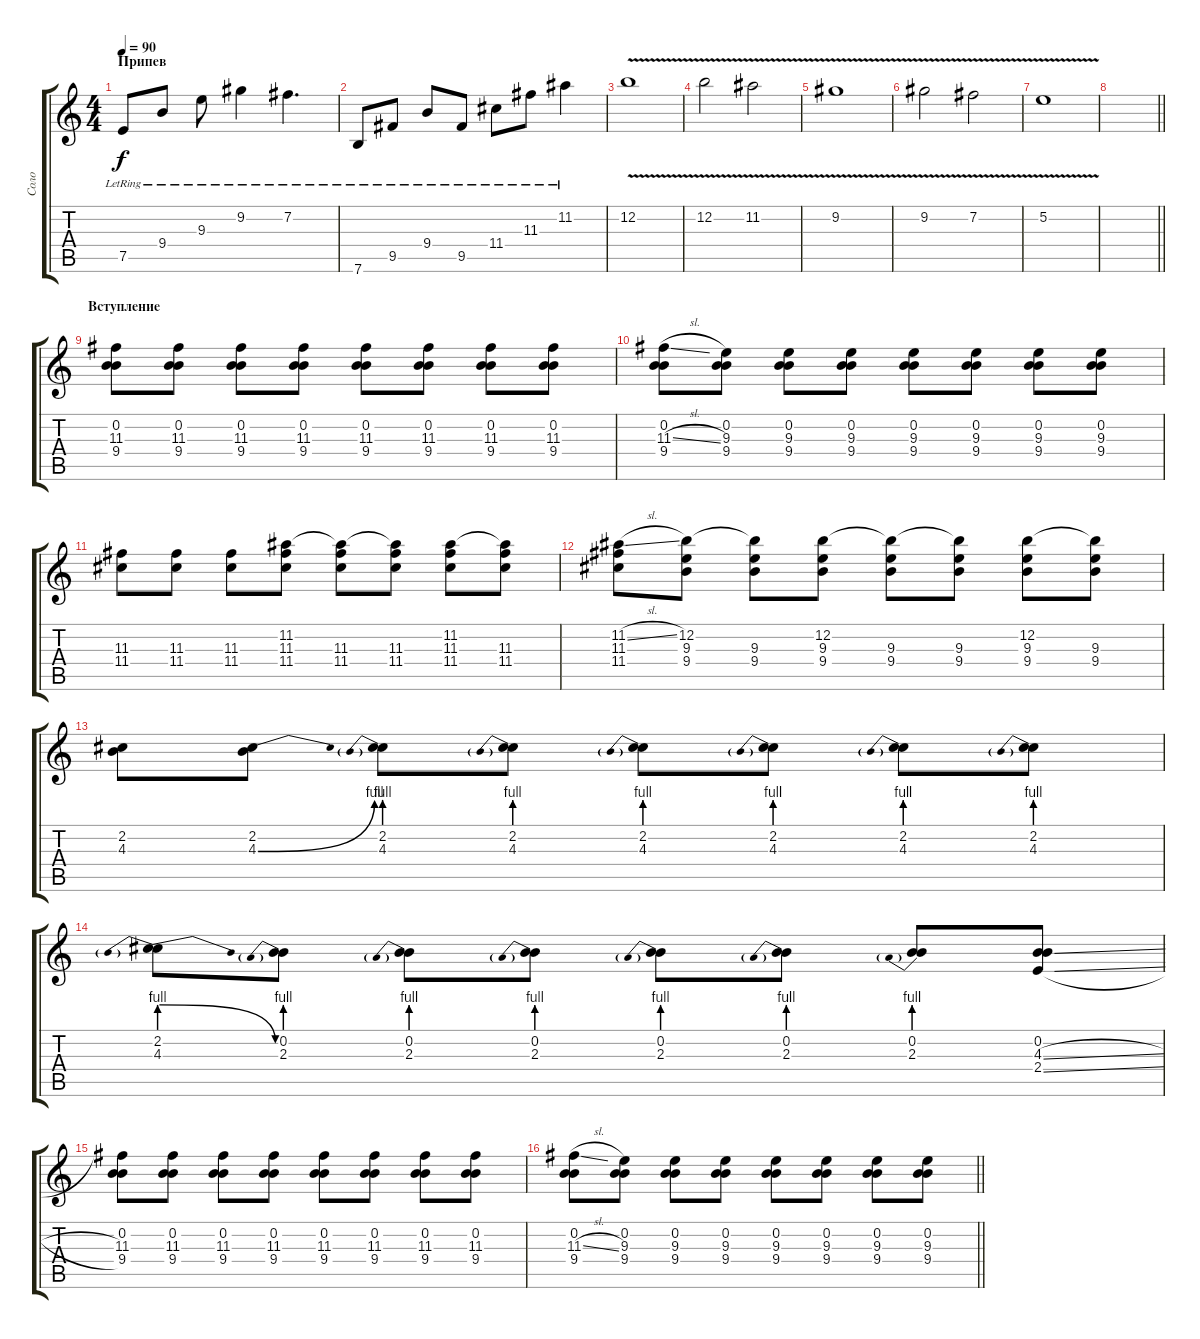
\track ("Соло" "Соло") {instrument overdrivenguitar}
\staff {score tabs}
\tuning (E4 B3 G3 D3 A2 E2) {hide}
\ts (4 4)
\section ("" "Припев")
\tempo 90
\clef g2
\ks c
7.5{lr}.8{dy f} 9.4{lr}.8 9.3{lr}.8 9.2{lr}.4 7.2{lr}.4{d} |
7.6{lr}.8 9.5{lr}.8 9.4{lr}.8 9.5{lr}.8 11.4{lr}.8 11.3{lr}.8 11.2{lr}.4 |
12.2{v}.1 |
12.2{v}.2 11.2{v}.2 |
9.2{v}.1 |
9.2{v}.2 7.2{v}.2 |
5.2{v}.1 |
\barLineRight lightlight
|
\section ("" "Вступление")
(0.2 11.3 9.4).8{volume 16} (0.2 11.3 9.4).8 (0.2 11.3 9.4).8 (0.2 11.3 9.4).8 (0.2 11.3 9.4).8 (0.2 11.3 9.4).8 (0.2 11.3 9.4).8 (0.2 11.3 9.4).8 |
(0.2 11.3{sl} 9.4).8 (0.2 9.3 9.4).8 (0.2 9.3 9.4).8 (0.2 9.3 9.4).8 (0.2 9.3 9.4).8 (0.2 9.3 9.4).8 (0.2 9.3 9.4).8 (0.2 9.3 9.4).8 |
(11.3 11.4).8 (11.3 11.4).8 (11.3 11.4).8 (11.2 11.3 11.4).8 (11.2{t} 11.3 11.4).8 (11.2{t} 11.3 11.4).8 (11.2 11.3 11.4).8 (11.2{t} 11.3 11.4).8 |
(11.2{sl} 11.3 11.4).8 (12.2 9.3 9.4).8 (12.2{t} 9.3 9.4).8 (12.2 9.3 9.4).8 (12.2{t} 9.3 9.4).8 (12.2{t} 9.3 9.4).8 (12.2 9.3 9.4).8 (12.2{t} 9.3 9.4).8 |
(2.2 4.3).8 (2.2 4.3{be (bend 0 0 60 4)}).8 (2.2 4.3{be (prebend 0 4 60 4)}).8 (2.2 4.3{be (prebend 0 4 60 4)}).8 (2.2 4.3{be (prebend 0 4 60 4)}).8 (2.2 4.3{be (prebend 0 4 60 4)}).8 (2.2 4.3{be (prebend 0 4 60 4)}).8 (2.2 4.3{be (prebend 0 4 60 4)}).8 |
(2.2 4.3{be (prebendrelease 0 4 60 0)}).8 (0.2 2.3{be (prebend 0 4 60 4)}).8 (0.2 2.3{be (prebend 0 4 60 4)}).8 (0.2 2.3{be (prebend 0 4 60 4)}).8 (0.2 2.3{be (prebend 0 4 60 4)}).8 (0.2 2.3{be (prebend 0 4 60 4)}).8 (0.2 2.3{be (prebend 0 4 60 4)}).8 (0.2 4.3{sl} 2.4{sl}).8 |
(0.2 11.3 9.4).8 (0.2 11.3 9.4).8 (0.2 11.3 9.4).8 (0.2 11.3 9.4).8 (0.2 11.3 9.4).8 (0.2 11.3 9.4).8 (0.2 11.3 9.4).8 (0.2 11.3 9.4).8 |
\barLineRight lightlight
(0.2 11.3{sl} 9.4).8 (0.2 9.3 9.4).8 (0.2 9.3 9.4).8 (0.2 9.3 9.4).8 (0.2 9.3 9.4).8 (0.2 9.3 9.4).8 (0.2 9.3 9.4).8 (0.2 9.3{sl} 9.4{sl}).8
